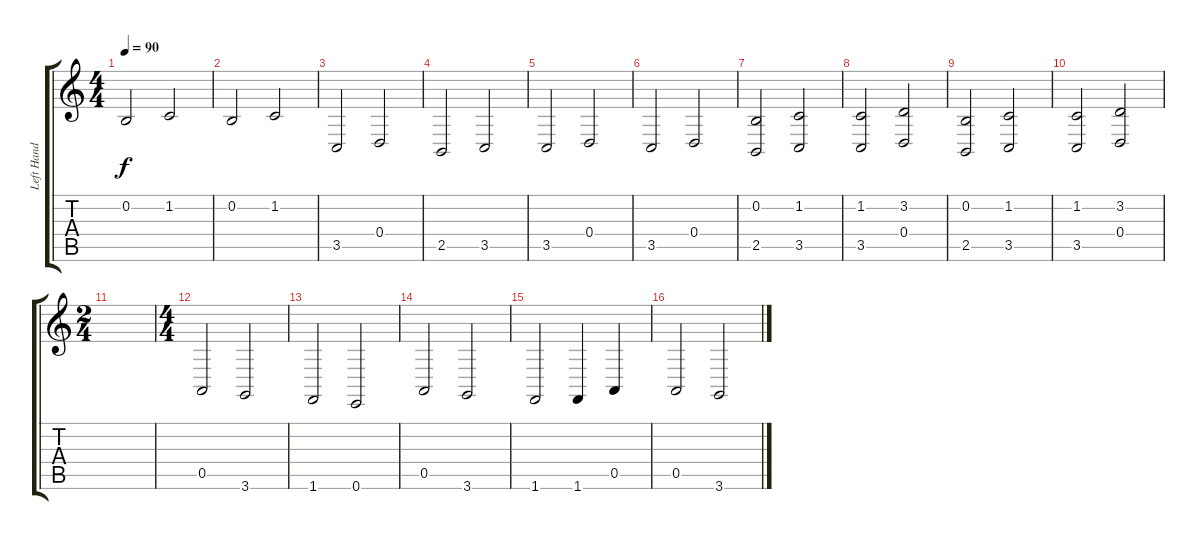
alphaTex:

\track ("Left Hand" "Left Hand") {instrument acousticgrandpiano}
\staff {score tabs}
\tuning (E4 B3 G3 D3 A2 E2) {hide}
\ts (4 4)
\tempo 90
\clef g2
\ks c
0.2.2{dy f} 1.2.2 |
0.2.2 1.2.2 |
3.5.2 0.4.2 |
2.5.2 3.5.2 |
3.5.2 0.4.2 |
3.5.2 0.4.2 |
(0.2 2.5).2 (1.2 3.5).2 |
(1.2 3.5).2 (3.2 0.4).2 |
(0.2 2.5).2 (1.2 3.5).2 |
(1.2 3.5).2 (3.2 0.4).2 |
\ts (2 4)
|
\ts (4 4)
0.5.2 3.6.2 |
1.6.2 0.6.2 |
0.5.2 3.6.2 |
1.6.2 1.6.4 0.5.4 |
0.5.2 3.6.2
